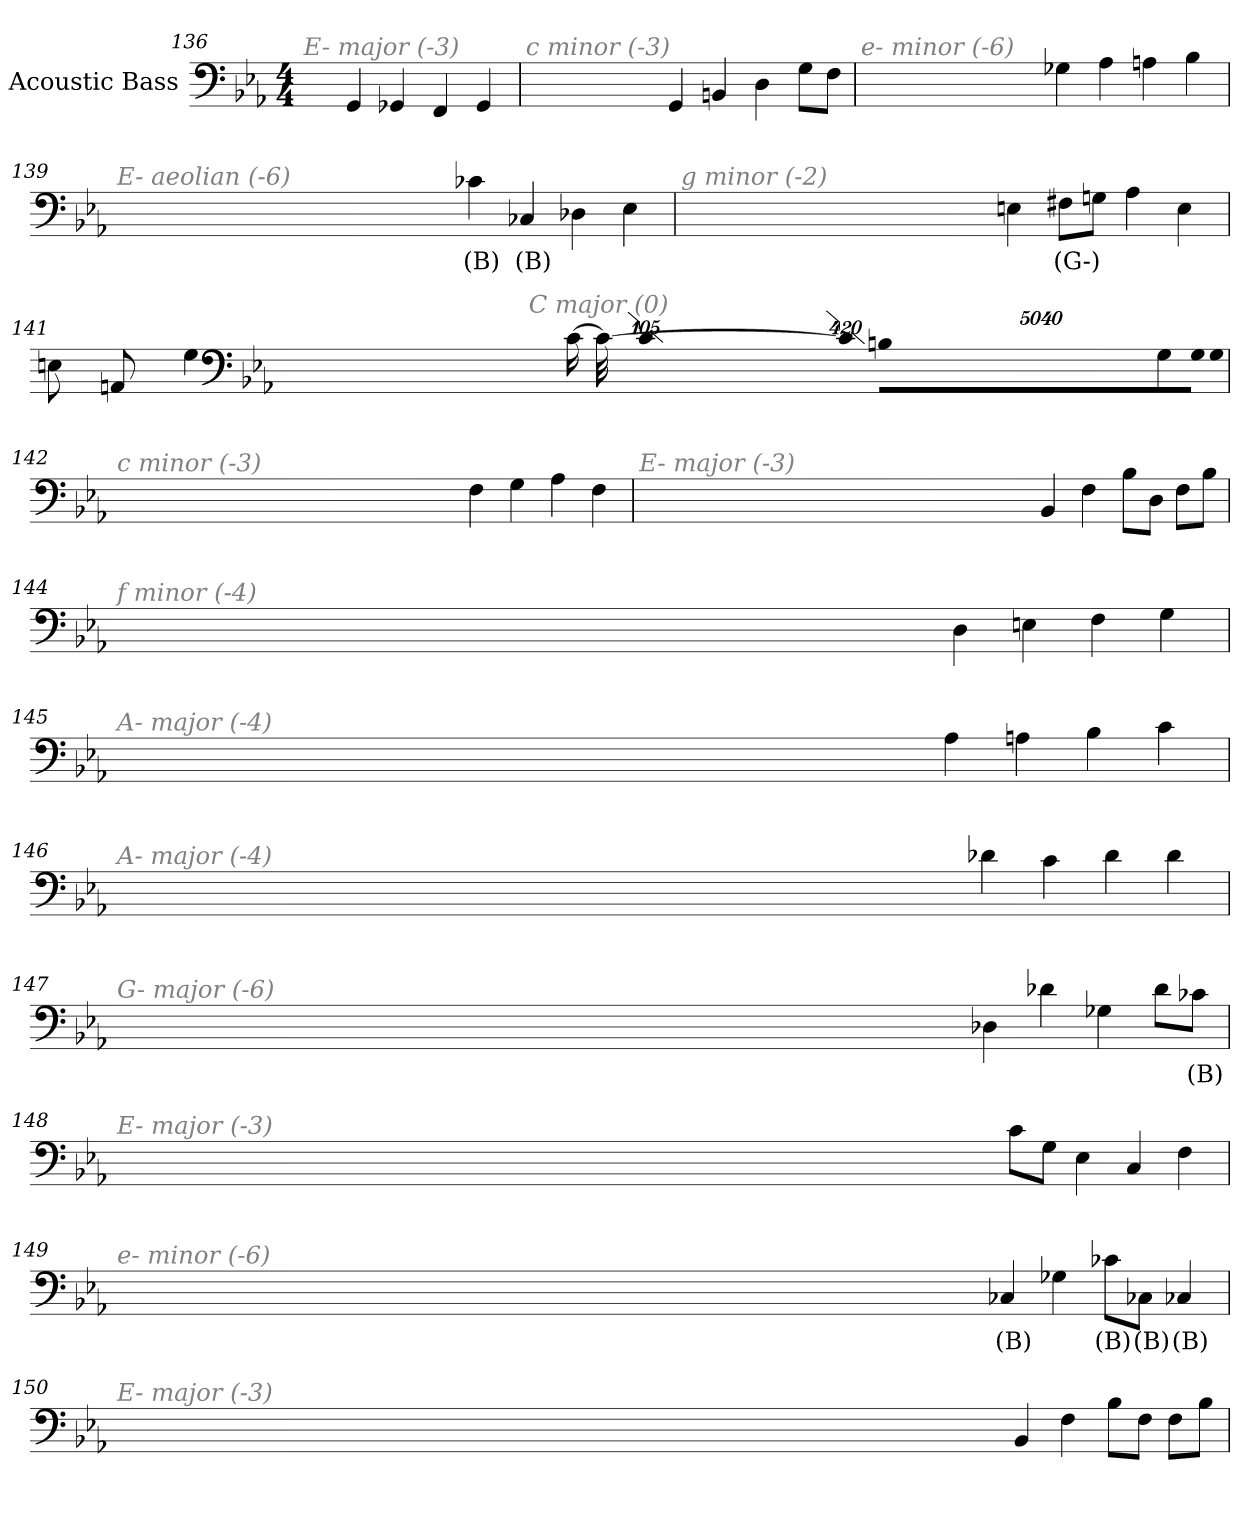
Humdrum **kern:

**kern	**text
*part1	*part1
*staff1	*staff1
*I"Acoustic Bass	*
*clefF4	*
*ITrd7c12	*
*k[b-e-a-]	*
*E-:	*
*M4/4	*
=136	=136
!LO:TX:i:color=#808080:t=E- major (-3)	!
4GGG	.
4GGG-X	.
4FFF	.
4GGG-	.
=137	=137
!LO:TX:i:color=#808080:t=c minor (-3)	!
4GGG	.
4BBBn	.
4DD	.
8GGL	.
8FFJ	.
=138	=138
!LO:TX:i:color=#808080:t=e- minor (-6)	!
4GG-X	.
4AA-	.
4AAn	.
4BB-	.
=139	=139
!LO:TX:i:color=#808080:t=E- aeolian (-6)	!
4C-Xi	(B)
4CC-Xi	(B)
4DD-X	.
4EE-	.
=140	=140
!LO:TX:i:color=#808080:t=g minor (-2)	!
4EEn	.
8FF#XiL	(G-)
8GGnJ	.
4AA-	.
4EE	.
=141	=141
!LO:TX:i:color=#808080:t=C major (0)	!
4GG	.
!LO:N:vis=8	!
40320%3347GGL	.
!LO:N:vis=8	!
40320%3347GG	.
!LO:N:vis=8	!
40320%3347BBnJ	.
!LO:N:vis=1024	!
[13440%13CL	.
16CL_	.
32CL_	.
!LO:N:vis=1024%31	!
13440%407CL]	.
8GGJ	.
8EEnL	.
8AAAnJ	.
=142	=142
!LO:TX:i:color=#808080:t=c minor (-3)	!
4FF	.
4GG	.
4AA-	.
4FF	.
=143	=143
!LO:TX:i:color=#808080:t=E- major (-3)	!
4BBB-	.
4FF	.
8BB-L	.
8DDJ	.
8FFL	.
8BB-J	.
=144	=144
!LO:TX:i:color=#808080:t=f minor (-4)	!
4DD	.
4EEn	.
4FF	.
4GG	.
=145	=145
!LO:TX:i:color=#808080:t=A- major (-4)	!
4AA-	.
4AAn	.
4BB-	.
4C	.
=146	=146
!LO:TX:i:color=#808080:t=A- major (-4)	!
4D-X	.
4C	.
4D-	.
4D-	.
=147	=147
!LO:TX:i:color=#808080:t=G- major (-6)	!
4DD-X	.
4D-X	.
4GG-X	.
8D-L	.
8C-XiJ	(B)
=148	=148
!LO:TX:i:color=#808080:t=E- major (-3)	!
8CL	.
8GGJ	.
4EE-	.
4CC	.
4FF	.
=149	=149
!LO:TX:i:color=#808080:t=e- minor (-6)	!
4CC-Xi	(B)
4GG-X	.
8C-XiL	(B)
8CC-XiJ	(B)
4CC-Xi	(B)
=150	=150
!LO:TX:i:color=#808080:t=E- major (-3)	!
4BBB-	.
4FF	.
8BB-L	.
8FFJ	.
8FFL	.
8BB-J	.
=	=
*-	*-
